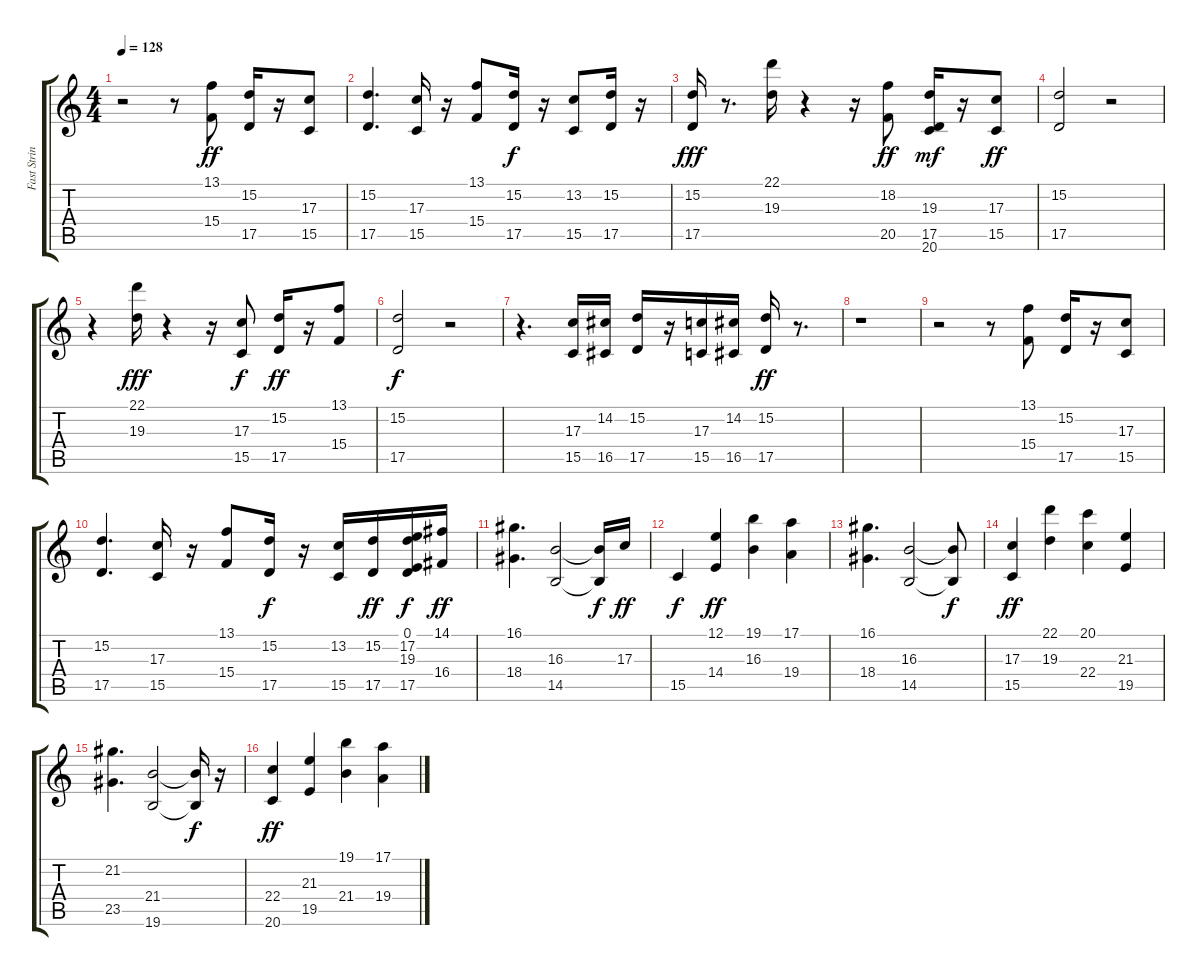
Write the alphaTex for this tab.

\track ("Fast Strings   " "Fast Strin") {instrument stringensemble1}
\staff {score tabs}
\tuning (E4 B3 G3 D3 A2 E2) {hide}
\ts (4 4)
\tempo 128
\clef g2
\ks c
r.2{dy ff} r.8 (13.1 15.4).8 (15.2 17.5).16 r.16 (17.3 15.5).8 |
(15.2 17.5).4{d} (17.3 15.5).16 r.16 (13.1 15.4).8 (15.2 17.5).16{dy f} r.16 (13.2 15.5).8 (15.2 17.5).16 r.16 |
(15.2 17.5).16{dy fff} r.8{d} (22.1 19.3).16 r.4 r.16 (18.2 20.5).8{dy ff} (19.3 17.5 20.6).16{dy mf} r.16 (17.3 15.5).8{dy ff} |
(15.2 17.5).2 r.2 |
r.4 (22.1 19.3).16{dy fff} r.4 r.16 (17.3 15.5).8{dy f} (15.2 17.5).16{dy ff} r.16 (13.1 15.4).8 |
(15.2 17.5).2{dy f} r.2 |
r.4{d} (17.3 15.5).16 (14.2 16.5).16 (15.2 17.5).16 r.16 (17.3 15.5).16 (14.2 16.5).16 (15.2 17.5).16{dy ff} r.8{d} |
r.1 |
r.2 r.8 (13.1 15.4).8 (15.2 17.5).16 r.16 (17.3 15.5).8 |
(15.2 17.5).4{d} (17.3 15.5).16 r.16 (13.1 15.4).8 (15.2 17.5).16{dy f} r.16 (13.2 15.5).16 (15.2 17.5).16{dy ff} (0.1 17.2 19.3 17.5).16{dy f} (14.1 16.4).16{dy ff} |
(16.1 18.4).4{d} (16.3 14.5).2 (16.3{t} 14.5{t}).16{dy f} 17.3.16{dy ff} |
15.5.4{dy f} (12.1 14.4).4{dy ff} (19.1 16.3).4 (17.1 19.4).4 |
(16.1 18.4).4{d} (16.3 14.5).2 (16.3{t} 14.5{t}).8{dy f} |
(17.3 15.5).4{dy ff} (22.1 19.3).4 (20.1 22.4).4 (21.3 19.5).4 |
(21.2 23.5).4{d} (21.4 19.6).2 (21.4{t} 19.6{t}).16{dy f} r.16 |
(22.4 20.6).4{dy ff} (21.3 19.5).4 (19.1 21.4).4 (17.1 19.4).4
